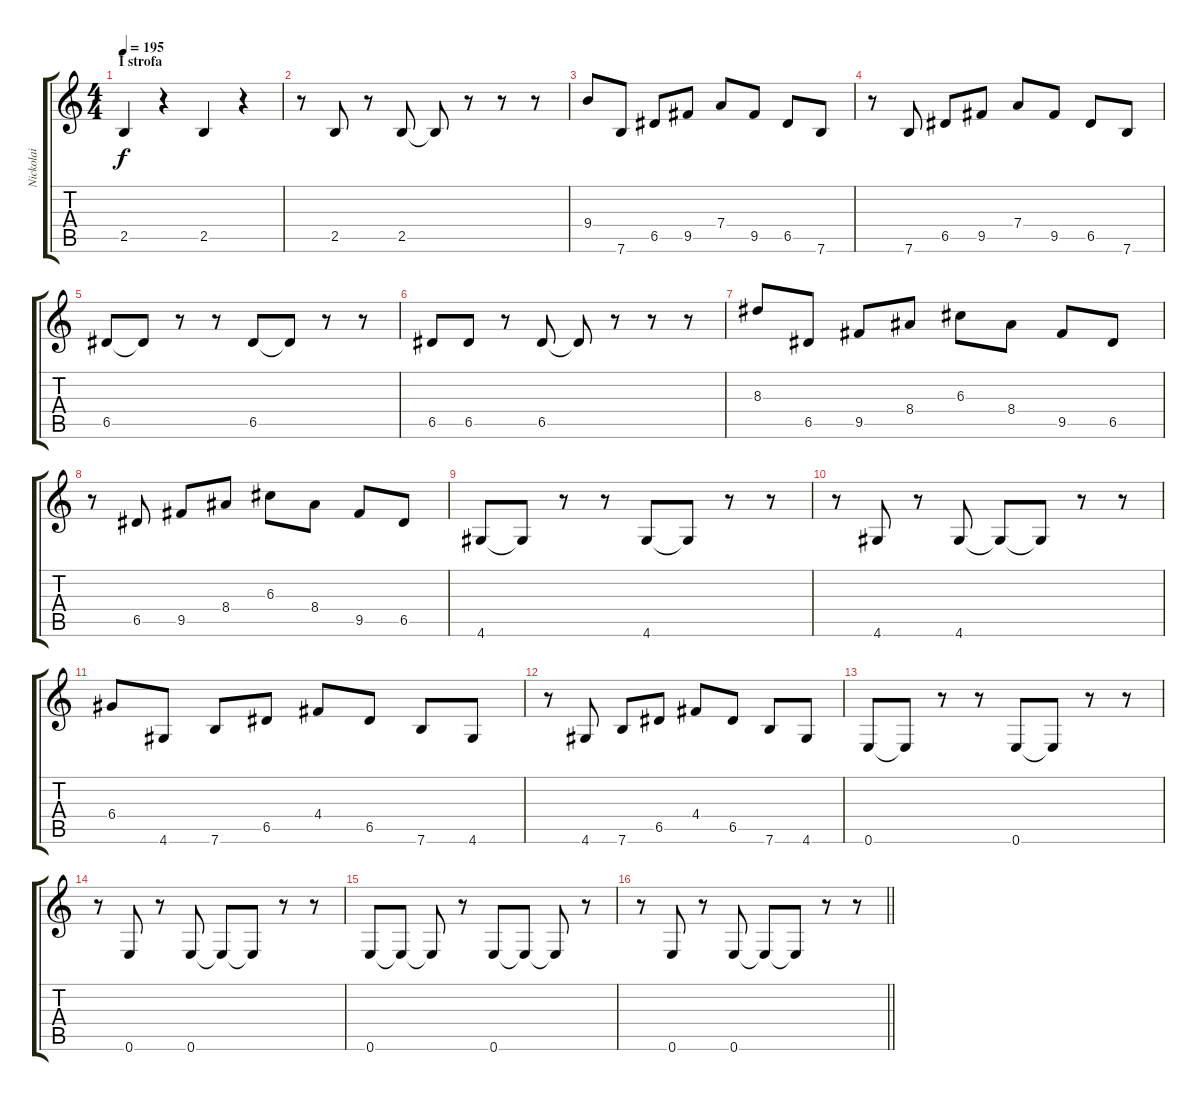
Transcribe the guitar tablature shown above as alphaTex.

\track ("Nickolai" "Nickolai") {instrument electricbassfinger}
\staff {score tabs}
\tuning (E4 B3 G3 D3 A2 E2) {hide}
\ts (4 4)
\section ("" "I strofa")
\tempo 195
\clef g2
\ks c
2.5.4{dy f} r.4 2.5.4 r.4 |
r.8 2.5.8 r.8 2.5.8 2.5{t}.8 r.8 r.8 r.8 |
9.4.8 7.6.8 6.5.8 9.5.8 7.4.8 9.5.8 6.5.8 7.6.8 |
r.8 7.6.8 6.5.8 9.5.8 7.4.8 9.5.8 6.5.8 7.6.8 |
6.5.8 6.5{t}.8 r.8 r.8 6.5.8 6.5{t}.8 r.8 r.8 |
6.5.8 6.5.8 r.8 6.5.8 6.5{t}.8 r.8 r.8 r.8 |
8.3.8 6.5.8 9.5.8 8.4.8 6.3.8 8.4.8 9.5.8 6.5.8 |
r.8 6.5.8 9.5.8 8.4.8 6.3.8 8.4.8 9.5.8 6.5.8 |
4.6.8 4.6{t}.8 r.8 r.8 4.6.8 4.6{t}.8 r.8 r.8 |
r.8 4.6.8 r.8 4.6.8 4.6{t}.8 4.6{t}.8 r.8 r.8 |
6.4.8 4.6.8 7.6.8 6.5.8 4.4.8 6.5.8 7.6.8 4.6.8 |
r.8 4.6.8 7.6.8 6.5.8 4.4.8 6.5.8 7.6.8 4.6.8 |
0.6.8 0.6{t}.8 r.8 r.8 0.6.8 0.6{t}.8 r.8 r.8 |
r.8 0.6.8 r.8 0.6.8 0.6{t}.8 0.6{t}.8 r.8 r.8 |
0.6.8 0.6{t}.8 0.6{t}.8 r.8 0.6.8 0.6{t}.8 0.6{t}.8 r.8 |
\barLineRight lightlight
r.8 0.6.8 r.8 0.6.8 0.6{t}.8 0.6{t}.8 r.8 r.8
